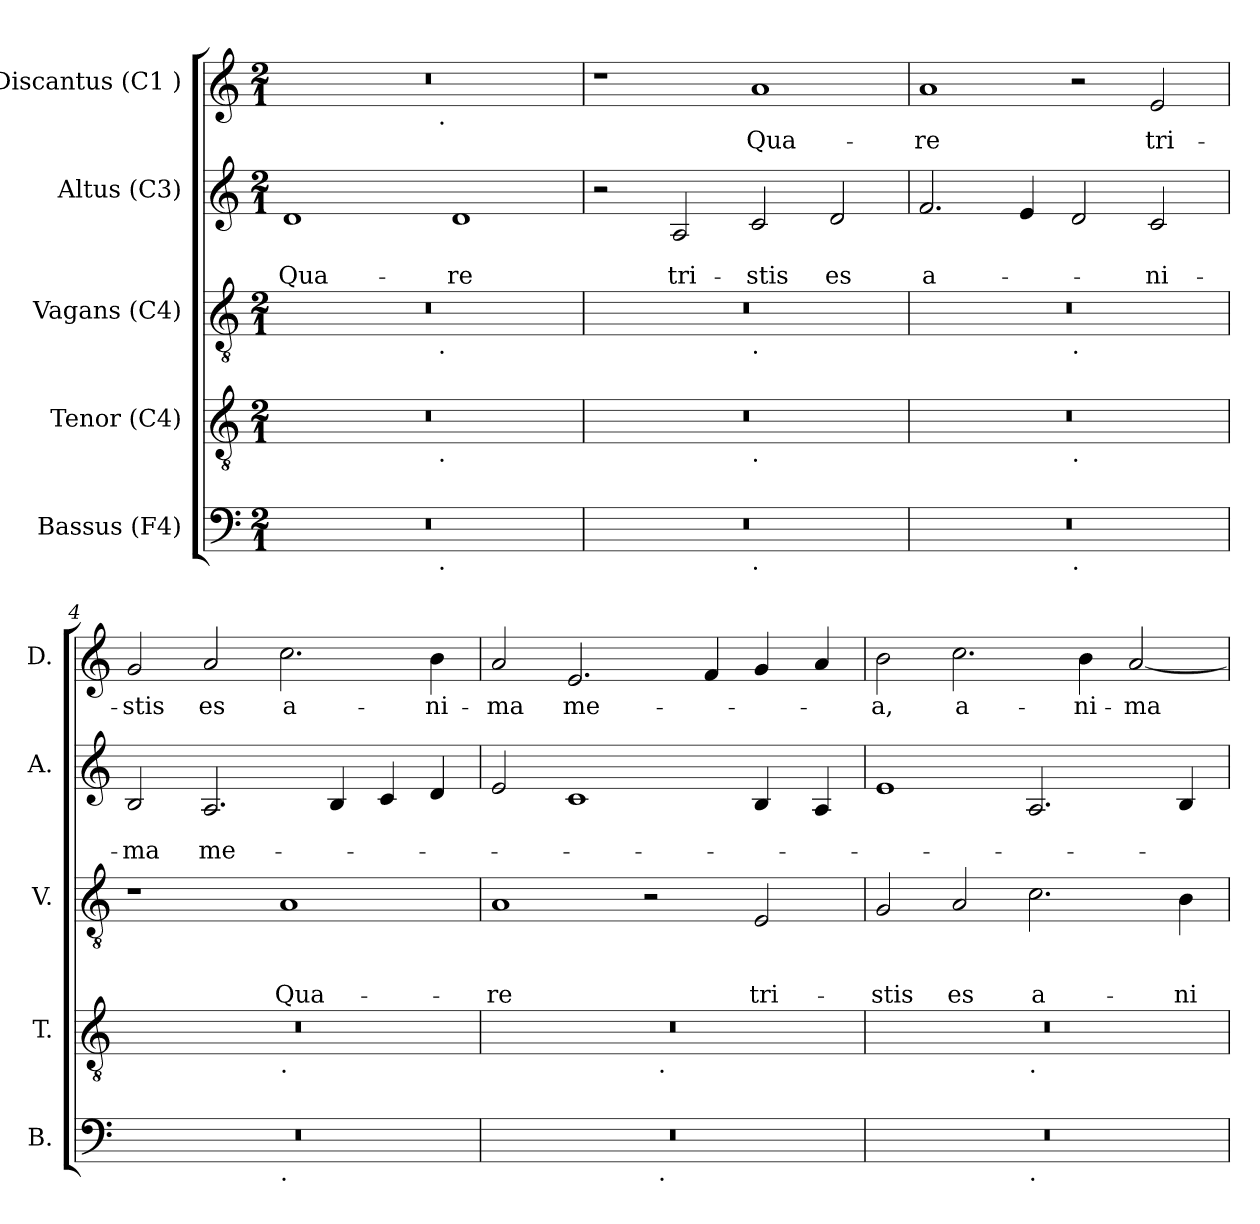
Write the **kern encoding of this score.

**kern	**kern	**kern	**text	**text	**text	**kern	**text	**text	**kern	**text
*part5	*part4	*part3	*part3	*part3	*part3	*part2	*part2	*part2	*part1	*part1
*staff5	*staff4	*staff3	*staff3	*staff3	*staff3	*staff2	*staff2	*staff2	*staff1	*staff1
*I"Bassus (F4)	*I"Tenor (C4)	*I"Vagans (C4)	*	*	*	*I"Altus (C3)	*	*	*I"Discantus (C1 )	*
*I'B.	*I'T.	*I'V.	*	*	*	*I'A.	*	*	*I'D.	*
*clefF4	*clefGv2	*clefGv2	*	*	*	*clefG2	*	*	*clefG2	*
*k[]	*k[]	*k[]	*	*	*	*k[]	*	*	*k[]	*
*C:	*C:	*C:	*	*	*	*C:	*	*	*C:	*
*M2/1	*M2/1	*M2/1	*	*	*	*M2/1	*	*	*M2/1	*
=1	=1	=1	=1	=1	=1	=1	=1	=1	=1	=1
!	!	!	!	!	!	!	!	!LO:LY:b	!	!
*^	*^	*^	*	*	*	*	*	*	*^	*
0r	2ryy	0r	2ryy	0r	2ryy	.	.	.	1d	.	Qua-	0r	2ryy	.
.	4...ryy	.	4...ryy	.	4...ryy	.	.	.	.	.	.	.	4...ryy	.
!	!	!	!	!	!	!	!	!	!	!	!	!	!LO:TX:b:t=.	!
!	!	!	!	!	!LO:TX:b:t=.	!	!	!	!	!	!	!	!	!
!	!	!	!LO:TX:b:t=.	!	!	!	!	!	!	!	!	!	!	!
!	!LO:TX:b:t=.	!	!	!	!	!	!	!	!	!	!	!	!	!
.	1ryy	.	1ryy	.	1ryy	.	.	.	.	.	.	.	1ryy	.
!	!	!	!	!	!	!	!	!	!	!	!LO:LY:b	!	!	!
.	.	.	.	.	.	.	.	.	1d	.	-re	.	.	.
.	32ryy	.	32ryy	.	32ryy	.	.	.	.	.	.	.	32ryy	.
*	*	*	*	*	*	*	*	*	*	*	*	*v	*v	*
=2	=2	=2	=2	=2	=2	=2	=2	=2	=2	=2	=2	=2	=2
0r	1ryy	0r	1ryy	0r	1ryy	.	.	.	2r	.	.	1r	.
!	!	!	!	!	!	!	!	!	!	!	!LO:LY:b	!	!
.	.	.	.	.	.	.	.	.	2A/	.	tri-	.	.
!	!	!	!	!	!LO:TX:b:t=.	!	!	!	!	!	!	!	!
!	!	!	!LO:TX:b:t=.	!	!	!	!	!	!	!	!	!	!
!	!LO:TX:b:t=.	!	!	!	!	!	!	!	!	!	!	!	!
!	!	!	!	!	!	!	!	!	!	!	!LO:LY:b	!	!LO:LY:b
.	1ryy	.	1ryy	.	1ryy	.	.	.	2c/	.	-stis	1a	Qua-
!	!	!	!	!	!	!	!	!	!	!	!LO:LY:b	!	!
.	.	.	.	.	.	.	.	.	2d/	.	es	.	.
=3	=3	=3	=3	=3	=3	=3	=3	=3	=3	=3	=3	=3	=3
!	!	!	!	!	!	!	!	!	!	!	!LO:LY:b	!	!LO:LY:b
0r	1ryy	0r	1ryy	0r	1ryy	.	.	.	2.f/	.	a-	1a	-re
.	.	.	.	.	.	.	.	.	4e/	.	.	.	.
!	!	!	!	!	!LO:TX:b:t=.	!	!	!	!	!	!	!	!
!	!	!	!LO:TX:b:t=.	!	!	!	!	!	!	!	!	!	!
!	!LO:TX:b:t=.	!	!	!	!	!	!	!	!	!	!	!	!
.	1ryy	.	1ryy	.	1ryy	.	.	.	2d/	.	.	2r	.
!	!	!	!	!	!	!	!	!	!	!	!LO:LY:b	!	!LO:LY:b
.	.	.	.	.	.	.	.	.	2c/	.	-ni-	2e/	tri-
=4	=4	=4	=4	=4	=4	=4	=4	=4	=4	=4	=4	=4	=4
!	!	!	!	!	!	!	!	!	!	!	!LO:LY:b	!	!LO:LY:b
*	*	*	*	*v	*v	*	*	*	*	*	*	*	*
0r	1ryy	0r	1ryy	1r	.	.	.	2B/	.	-ma	2g/	-stis
!	!	!	!	!	!	!	!	!	!	!LO:LY:b	!	!LO:LY:b
.	.	.	.	.	.	.	.	2.A/	.	me-	2a/	es
!	!	!	!LO:TX:b:t=.	!	!	!	!	!	!	!	!	!
!	!LO:TX:b:t=.	!	!	!	!	!	!	!	!	!	!	!
!	!	!	!	!	!	!	!LO:LY:b	!	!	!	!	!LO:LY:b
.	1ryy	.	1ryy	1A	.	.	Qua-	.	.	.	2.cc\	a-
.	.	.	.	.	.	.	.	4B/	.	.	.	.
.	.	.	.	.	.	.	.	4c/	.	.	.	.
!	!	!	!	!	!	!	!	!	!	!	!	!LO:LY:b
.	.	.	.	.	.	.	.	4d/	.	.	4b\	-ni-
!!LO:LB:g=z
=5	=5	=5	=5	=5	=5	=5	=5	=5	=5	=5	=5	=5
!	!	!	!	!	!	!	!LO:LY:b	!	!	!	!	!LO:LY:b
0r	1ryy	0r	1ryy	1A	.	.	-re	2e/	.	.	2a/	-ma
!	!	!	!	!	!	!	!	!	!	!	!	!LO:LY:b
.	.	.	.	.	.	.	.	1c	.	.	2.e/	me-
.	32ryy	.	32ryy	2r	.	.	.	.	.	.	.	.
!	!	!	!LO:TX:b:t=.	!	!	!	!	!	!	!	!	!
!	!LO:TX:b:t=.	!	!	!	!	!	!	!	!	!	!	!
.	2ryy	.	2ryy	.	.	.	.	.	.	.	.	.
.	.	.	.	.	.	.	.	.	.	.	4f/	.
!	!	!	!	!	!	!	!LO:LY:b	!	!	!	!	!
.	.	.	.	2E/	.	.	tri-	4B/	.	.	4g/	.
.	4...ryy	.	4...ryy	.	.	.	.	.	.	.	.	.
.	.	.	.	.	.	.	.	4A/	.	.	4a/	.
=6	=6	=6	=6	=6	=6	=6	=6	=6	=6	=6	=6	=6
!	!	!	!	!	!	!	!LO:LY:b	!	!	!	!	!LO:LY:b
0r	1ryy	0r	1ryy	2G/	.	.	-stis	1e	.	.	2b\	-a,
!	!	!	!	!	!	!	!LO:LY:b	!	!	!	!	!LO:LY:b
.	.	.	.	2A/	.	.	es	.	.	.	2.cc\	a-
!	!	!	!LO:TX:b:t=.	!	!	!	!	!	!	!	!	!
!	!LO:TX:b:t=.	!	!	!	!	!	!	!	!	!	!	!
!	!	!	!	!	!	!	!LO:LY:b	!	!	!	!	!
.	1ryy	.	1ryy	2.c\	.	.	a-	2.A/	.	.	.	.
!	!	!	!	!	!	!	!	!	!	!	!	!LO:LY:b
.	.	.	.	.	.	.	.	.	.	.	4b\	-ni-
!	!	!	!	!	!	!	!	!	!	!	!	!LO:LY:b
.	.	.	.	.	.	.	.	.	.	.	[<2a/	-ma
!	!	!	!	!	!	!	!LO:LY:b	!	!	!	!	!
.	.	.	.	4B\	.	.	-ni-	4B/	.	.	.	.
*v	*v	*	*	*	*	*	*	*	*	*	*	*
*	*v	*v	*	*	*	*	*	*	*	*	*
=	=	=	=	=	=	=	=	=	=	=
*-	*-	*-	*-	*-	*-	*-	*-	*-	*-	*-
